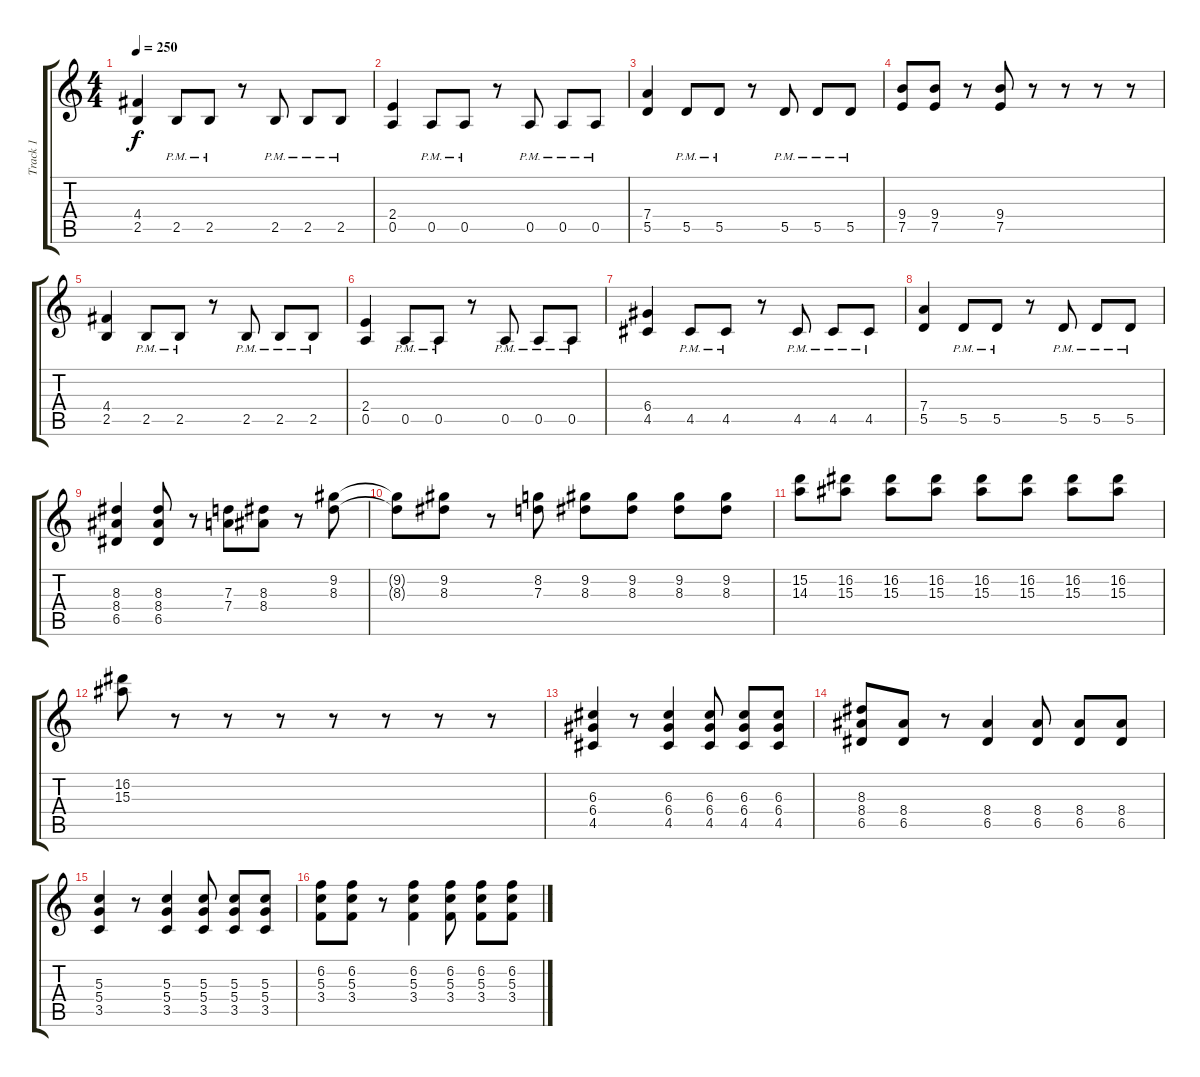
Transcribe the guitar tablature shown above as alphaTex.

\track ("Track 1" "Track 1") {instrument distortionguitar}
\staff {score tabs}
\tuning (E4 B3 G3 D3 A2 E2) {hide}
\ts (4 4)
\tempo 250
\clef g2
\ks c
(4.4 2.5).4{dy f} 2.5{pm}.8 2.5{pm}.8 r.8 2.5{pm}.8 2.5{pm}.8 2.5{pm}.8 |
(2.4 0.5).4 0.5{pm}.8 0.5{pm}.8 r.8 0.5{pm}.8 0.5{pm}.8 0.5{pm}.8 |
(7.4 5.5).4 5.5{pm}.8 5.5{pm}.8 r.8 5.5{pm}.8 5.5{pm}.8 5.5{pm}.8 |
(9.4 7.5).8 (9.4 7.5).8 r.8 (9.4 7.5).8 r.8 r.8 r.8 r.8 |
(4.4 2.5).4 2.5{pm}.8 2.5{pm}.8 r.8 2.5{pm}.8 2.5{pm}.8 2.5{pm}.8 |
(2.4 0.5).4 0.5{pm}.8 0.5{pm}.8 r.8 0.5{pm}.8 0.5{pm}.8 0.5{pm}.8 |
(6.4 4.5).4 4.5{pm}.8 4.5{pm}.8 r.8 4.5{pm}.8 4.5{pm}.8 4.5{pm}.8 |
(7.4 5.5).4 5.5{pm}.8 5.5{pm}.8 r.8 5.5{pm}.8 5.5{pm}.8 5.5{pm}.8 |
(8.3 8.4 6.5).4 (8.3 8.4 6.5).8 r.8 (7.3 7.4).8 (8.3 8.4).8 r.8 (9.2 8.3).8 |
(9.2{t} 8.3{t}).8 (9.2 8.3).8 r.8 (8.2 7.3).8 (9.2 8.3).8 (9.2 8.3).8 (9.2 8.3).8 (9.2 8.3).8 |
(15.2 14.3).8 (16.2 15.3).8 (16.2 15.3).8 (16.2 15.3).8 (16.2 15.3).8 (16.2 15.3).8 (16.2 15.3).8 (16.2 15.3).8 |
(16.2 15.3).8 r.8 r.8 r.8 r.8 r.8 r.8 r.8 |
(6.3 6.4 4.5).4 r.8 (6.3 6.4 4.5).4 (6.3 6.4 4.5).8 (6.3 6.4 4.5).8 (6.3 6.4 4.5).8 |
(8.3 8.4 6.5).8 (8.4 6.5).8 r.8 (8.4 6.5).4 (8.4 6.5).8 (8.4 6.5).8 (8.4 6.5).8 |
(5.3 5.4 3.5).4 r.8 (5.3 5.4 3.5).4 (5.3 5.4 3.5).8 (5.3 5.4 3.5).8 (5.3 5.4 3.5).8 |
(6.2 5.3 3.4).8 (6.2 5.3 3.4).8 r.8 (6.2 5.3 3.4).4 (6.2 5.3 3.4).8 (6.2 5.3 3.4).8 (6.2 5.3 3.4).8
